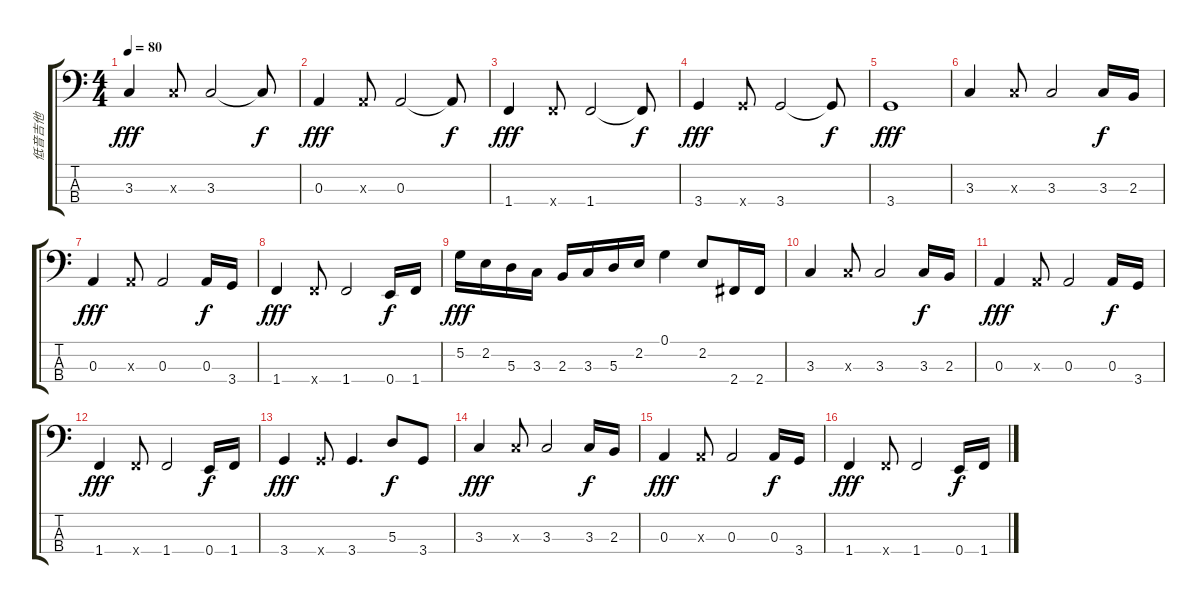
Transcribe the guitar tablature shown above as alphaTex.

\track ("低音吉他" "低音吉他") {instrument electricbassfinger}
\staff {score tabs}
\tuning (G2 D2 A1 E1) {hide}
\ts (4 4)
\tempo 80
\clef f4
\ks c
3.3.4{dy fff} 3.3{x}.8 3.3.2 3.3{t}.8{dy f} |
0.3.4{dy fff} 0.3{x}.8 0.3.2 0.3{t}.8{dy f} |
1.4.4{dy fff} 1.4{x}.8 1.4.2 1.4{t}.8{dy f} |
3.4.4{dy fff} 3.4{x}.8 3.4.2 3.4{t}.8{dy f} |
3.4.1{dy fff} |
3.3.4 3.3{x}.8 3.3.2 3.3.16{dy f} 2.3.16 |
0.3.4{dy fff} 0.3{x}.8 0.3.2 0.3.16{dy f} 3.4.16 |
1.4.4{dy fff} 1.4{x}.8 1.4.2 0.4.16{dy f} 1.4.16 |
5.2.16{dy fff} 2.2.16 5.3.16 3.3.16 2.3.16 3.3.16 5.3.16 2.2.16 0.1.4 2.2.8 2.4.16 2.4.16 |
3.3.4 3.3{x}.8 3.3.2 3.3.16{dy f} 2.3.16 |
0.3.4{dy fff} 0.3{x}.8 0.3.2 0.3.16{dy f} 3.4.16 |
1.4.4{dy fff} 1.4{x}.8 1.4.2 0.4.16{dy f} 1.4.16 |
3.4.4{dy fff} 3.4{x}.8 3.4.4{d} 5.3.8{dy f} 3.4.8 |
3.3.4{dy fff} 3.3{x}.8 3.3.2 3.3.16{dy f} 2.3.16 |
0.3.4{dy fff} 0.3{x}.8 0.3.2 0.3.16{dy f} 3.4.16 |
1.4.4{dy fff} 1.4{x}.8 1.4.2 0.4.16{dy f} 1.4.16
